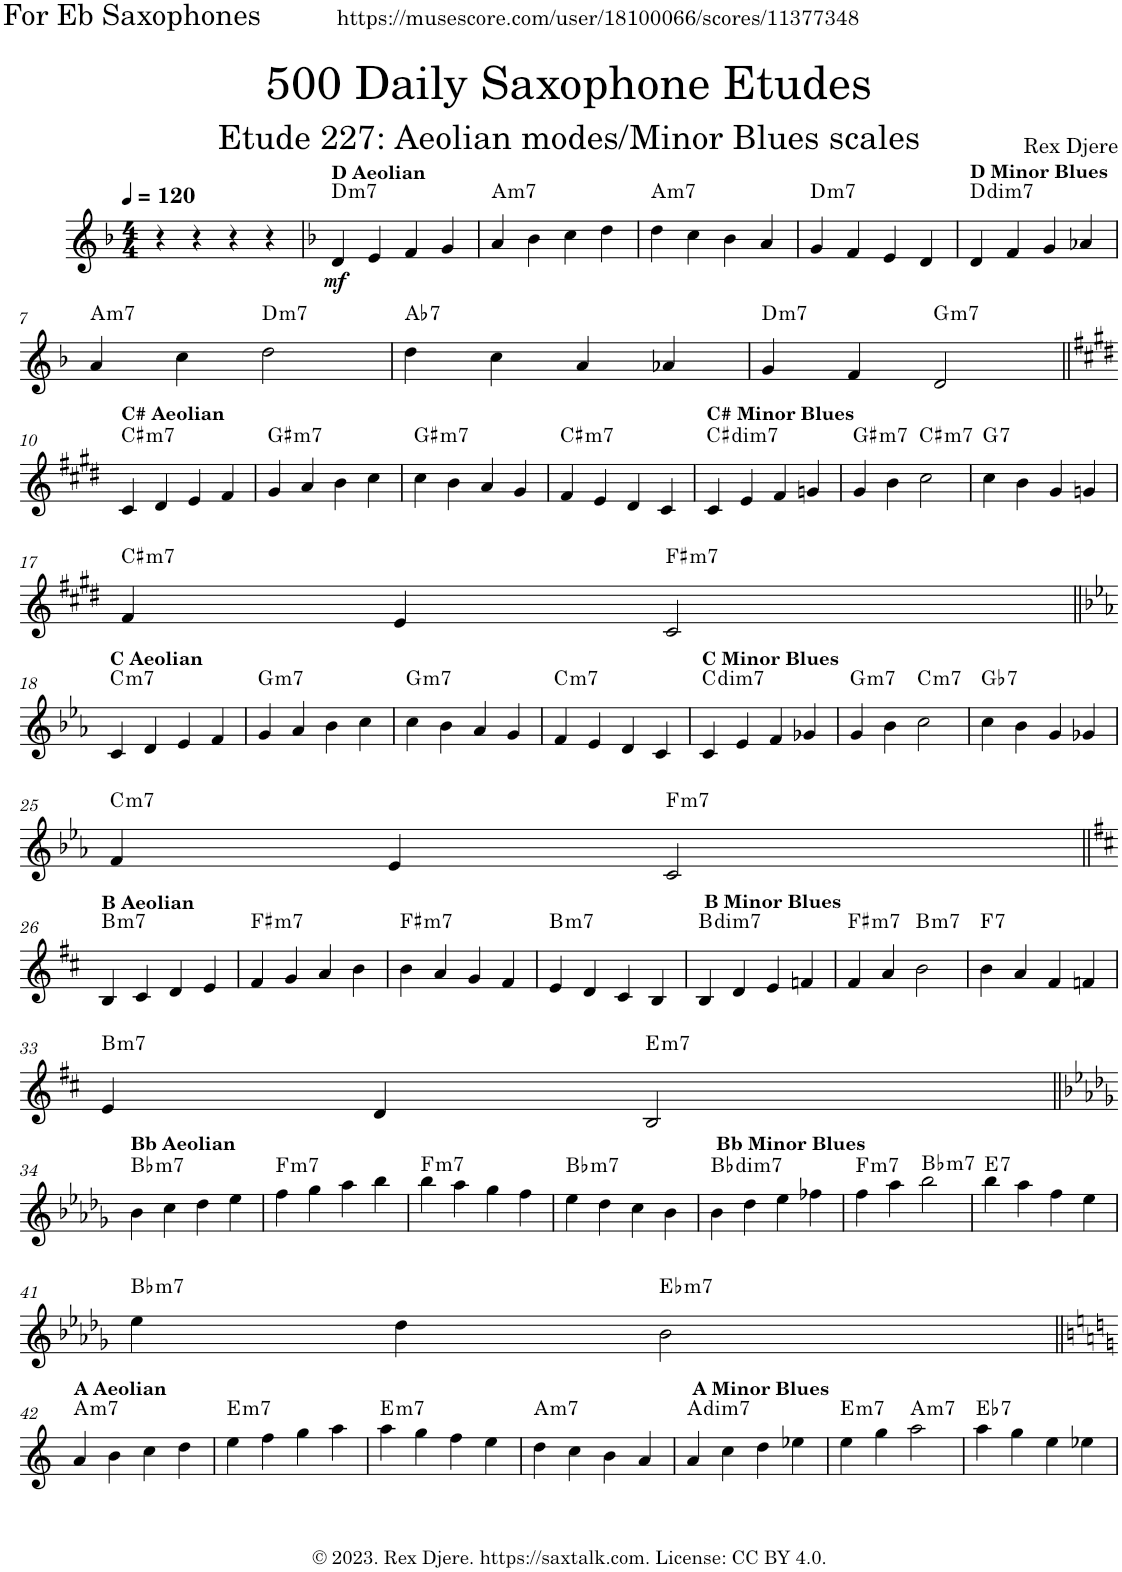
**kern	**dynam	**harte
*part1	*part1	*part1
*staff1	*staff1	*
*I"Alto Saxophone	*	*
*I'A. Sax.	*	*
*clefG2	*	*
*Trd5c9	*	*
*k[b-]	*	*
*M4/4	*	*
*MM120	*	*
=1	=1	=1
4r	.	.
4r	.	.
4r	.	.
4r	.	.
=2	=2	=2
*k[b-]	*	*
!LO:TX:a:B:t=D Aeolian	!	!
!	!LO:DY:b	!LO:H:kt=m7
4d/	mf	D:min7
4e/	.	.
4f/	.	.
4g/	.	.
=3	=3	=3
!	!	!LO:H:kt=m7
4a/	.	A:min7
4b-\	.	.
4cc\	.	.
4dd\	.	.
=4	=4	=4
!	!	!LO:H:kt=m7
4dd\	.	A:min7
4cc\	.	.
4b-\	.	.
4a/	.	.
=5	=5	=5
!	!	!LO:H:kt=m7
4g/	.	D:min7
4f/	.	.
4e/	.	.
4d/	.	.
=6	=6	=6
!LO:TX:a:B:t=D Minor Blues	!	!LO:H:kt=dim7
4d/	.	D:dim7
4f/	.	.
4g/	.	.
4a-X/	.	.
!!LO:LB:g=z
=7	=7	=7
!	!	!LO:H:kt=m7
4a/	.	A:min7
4cc\	.	.
!	!	!LO:H:kt=m7
2dd\	.	D:min7
=8	=8	=8
!	!	!LO:H:kt=7
4dd\	.	Ab:7
4cc\	.	.
4a/	.	.
4a-X/	.	.
=9	=9	=9
!	!	!LO:H:kt=m7
4g/	.	D:min7
4f/	.	.
!	!	!LO:H:kt=m7
2d/	.	G:min7
!!LO:LB:g=z
=10||	=10||	=10||
*k[f#c#g#d#]	*	*
!LO:TX:a:B:t=C# Aeolian	!	!LO:H:kt=m7
4c#/	.	C#:min7
4d#/	.	.
4e/	.	.
4f#/	.	.
=11	=11	=11
!	!	!LO:H:kt=m7
4g#/	.	G#:min7
4a/	.	.
4b\	.	.
4cc#\	.	.
=12	=12	=12
!	!	!LO:H:kt=m7
4cc#\	.	G#:min7
4b\	.	.
4a/	.	.
4g#/	.	.
=13	=13	=13
!	!	!LO:H:kt=m7
4f#/	.	C#:min7
4e/	.	.
4d#/	.	.
4c#/	.	.
=14	=14	=14
!LO:TX:a:B:t=C# Minor Blues	!	!LO:H:kt=dim7
4c#/	.	C#:dim7
4e/	.	.
4f#/	.	.
4gn/	.	.
=15	=15	=15
!	!	!LO:H:kt=m7
4g#/	.	G#:min7
4b\	.	.
!	!	!LO:H:kt=m7
2cc#\	.	C#:min7
=16	=16	=16
!	!	!LO:H:kt=7
4cc#\	.	G:7
4b\	.	.
4g#/	.	.
4gn/	.	.
!!LO:LB:g=z
=17	=17	=17
!	!	!LO:H:kt=m7
4f#/	.	C#:min7
4e/	.	.
!	!	!LO:H:kt=m7
2c#/	.	F#:min7
!!LO:LB:g=z
=18||	=18||	=18||
*k[b-e-a-]	*	*
!LO:TX:a:B:t=C Aeolian	!	!LO:H:kt=m7
4c/	.	C:min7
4d/	.	.
4e-/	.	.
4f/	.	.
=19	=19	=19
!	!	!LO:H:kt=m7
4g/	.	G:min7
4a-/	.	.
4b-\	.	.
4cc\	.	.
=20	=20	=20
!	!	!LO:H:kt=m7
4cc\	.	G:min7
4b-\	.	.
4a-/	.	.
4g/	.	.
=21	=21	=21
!	!	!LO:H:kt=m7
4f/	.	C:min7
4e-/	.	.
4d/	.	.
4c/	.	.
=22	=22	=22
!LO:TX:a:B:t=C Minor Blues	!	!LO:H:kt=dim7
4c/	.	C:dim7
4e-/	.	.
4f/	.	.
4g-X/	.	.
=23	=23	=23
!	!	!LO:H:kt=m7
4g/	.	G:min7
4b-\	.	.
!	!	!LO:H:kt=m7
2cc\	.	C:min7
=24	=24	=24
!	!	!LO:H:kt=7
4cc\	.	Gb:7
4b-\	.	.
4g/	.	.
4g-X/	.	.
!!LO:LB:g=z
=25	=25	=25
!	!	!LO:H:kt=m7
4f/	.	C:min7
4e-/	.	.
!	!	!LO:H:kt=m7
2c/	.	F:min7
!!LO:LB:g=z
=26||	=26||	=26||
*k[f#c#]	*	*
!LO:TX:a:B:t=B Aeolian	!	!LO:H:kt=m7
4B/	.	B:min7
4c#/	.	.
4d/	.	.
4e/	.	.
=27	=27	=27
!	!	!LO:H:kt=m7
4f#/	.	F#:min7
4g/	.	.
4a/	.	.
4b\	.	.
=28	=28	=28
!	!	!LO:H:kt=m7
4b\	.	F#:min7
4a/	.	.
4g/	.	.
4f#/	.	.
=29	=29	=29
!	!	!LO:H:kt=m7
4e/	.	B:min7
4d/	.	.
4c#/	.	.
4B/	.	.
=30	=30	=30
!LO:TX:a:B:t=B Minor Blues	!	!LO:H:kt=dim7
4B/	.	B:dim7
4d/	.	.
4e/	.	.
4fn/	.	.
=31	=31	=31
!	!	!LO:H:kt=m7
4f#/	.	F#:min7
4a/	.	.
!	!	!LO:H:kt=m7
2b\	.	B:min7
=32	=32	=32
!	!	!LO:H:kt=7
4b\	.	F:7
4a/	.	.
4f#/	.	.
4fn/	.	.
!!LO:LB:g=z
=33	=33	=33
!	!	!LO:H:kt=m7
4e/	.	B:min7
4d/	.	.
!	!	!LO:H:kt=m7
2B/	.	E:min7
!!LO:LB:g=z
=34||	=34||	=34||
*k[b-e-a-d-g-]	*	*
!LO:TX:a:B:t=Bb Aeolian	!	!LO:H:kt=m7
4b-\	.	Bb:min7
4cc\	.	.
4dd-\	.	.
4ee-\	.	.
=35	=35	=35
!	!	!LO:H:kt=m7
4ff\	.	F:min7
4gg-\	.	.
4aa-\	.	.
4bb-\	.	.
=36	=36	=36
!	!	!LO:H:kt=m7
4bb-\	.	F:min7
4aa-\	.	.
4gg-\	.	.
4ff\	.	.
=37	=37	=37
!	!	!LO:H:kt=m7
4ee-\	.	Bb:min7
4dd-\	.	.
4cc\	.	.
4b-\	.	.
=38	=38	=38
!LO:TX:a:B:t=Bb Minor Blues	!	!LO:H:kt=dim7
4b-\	.	Bb:dim7
4dd-\	.	.
4ee-\	.	.
4ff-X\	.	.
=39	=39	=39
!	!	!LO:H:kt=m7
4ff\	.	F:min7
4aa-\	.	.
!	!	!LO:H:kt=m7
2bb-\	.	Bb:min7
=40	=40	=40
!	!	!LO:H:kt=7
4bb-\	.	E:7
4aa-\	.	.
4ff\	.	.
4ee-\	.	.
!!LO:LB:g=z
=41	=41	=41
!	!	!LO:H:kt=m7
4ee-\	.	Bb:min7
4dd-\	.	.
!	!	!LO:H:kt=m7
2b-\	.	Eb:min7
!!LO:LB:g=z
=42||	=42||	=42||
*k[]	*	*
!LO:TX:a:B:t=A Aeolian	!	!LO:H:kt=m7
4a/	.	A:min7
4b\	.	.
4cc\	.	.
4dd\	.	.
=43	=43	=43
!	!	!LO:H:kt=m7
4ee\	.	E:min7
4ff\	.	.
4gg\	.	.
4aa\	.	.
=44	=44	=44
!	!	!LO:H:kt=m7
4aa\	.	E:min7
4gg\	.	.
4ff\	.	.
4ee\	.	.
=45	=45	=45
!	!	!LO:H:kt=m7
4dd\	.	A:min7
4cc\	.	.
4b\	.	.
4a/	.	.
=46	=46	=46
!LO:TX:a:B:t=A Minor Blues	!	!LO:H:kt=dim7
4a/	.	A:dim7
4cc\	.	.
4dd\	.	.
4ee-X\	.	.
=47	=47	=47
!	!	!LO:H:kt=m7
4ee\	.	E:min7
4gg\	.	.
!	!	!LO:H:kt=m7
2aa\	.	A:min7
=48	=48	=48
!	!	!LO:H:kt=7
4aa\	.	Eb:7
4gg\	.	.
4ee\	.	.
4ee-X\	.	.
=	=	=
*-	*-	*-
